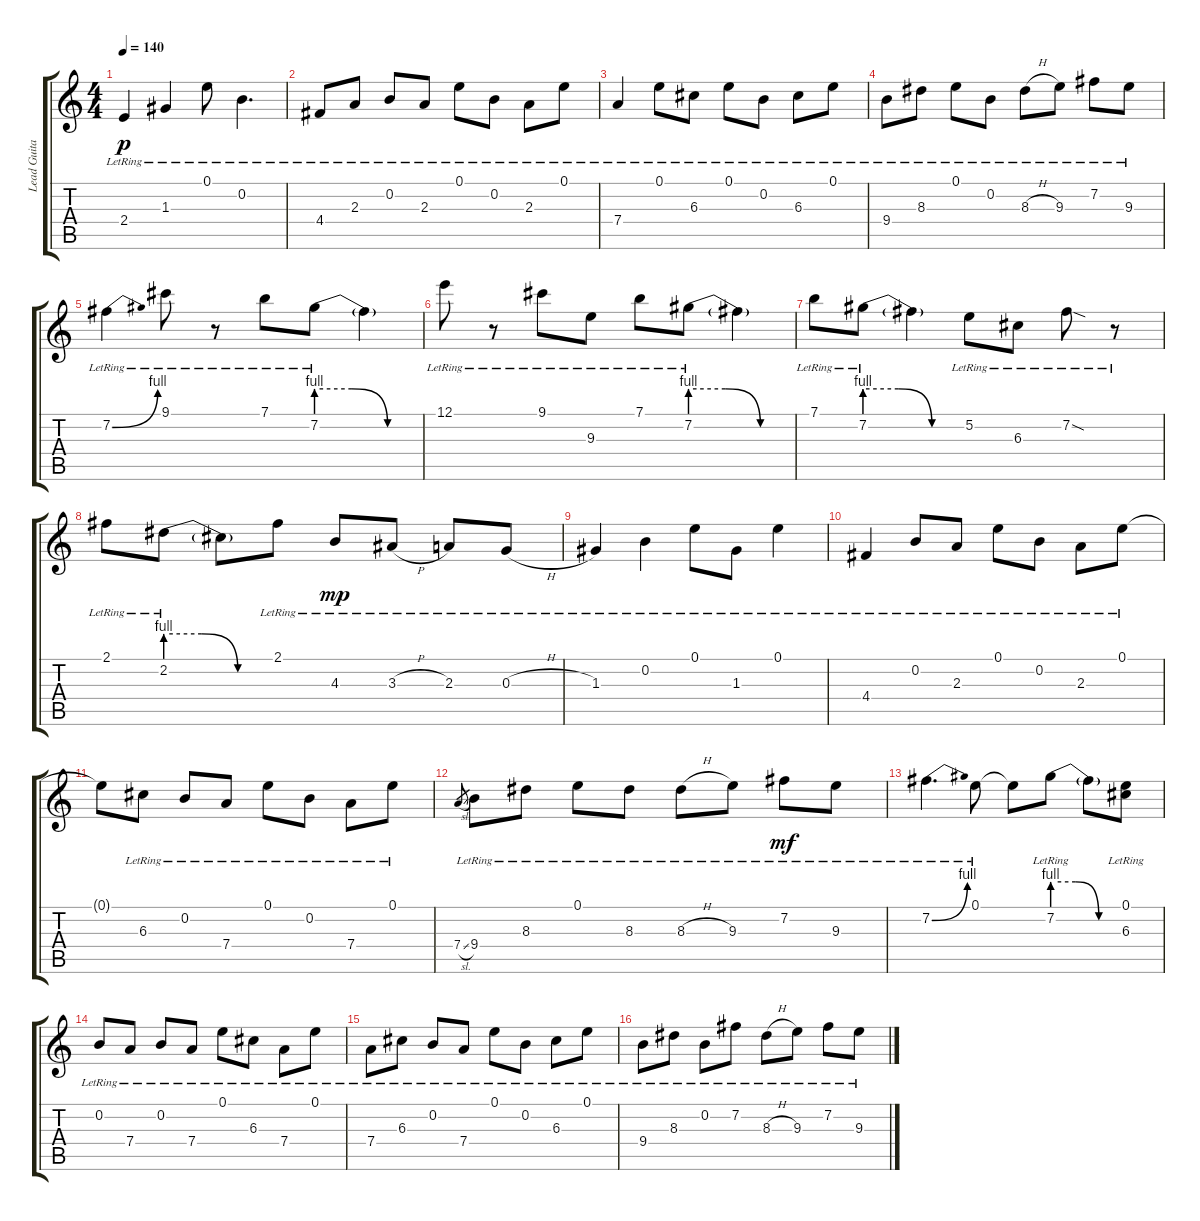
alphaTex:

\track ("Lead Guitar" "Lead Guita") {instrument electricguitarclean}
\staff {score tabs}
\tuning (E4 B3 G3 D3 A2 E2) {hide}
\ts (4 4)
\tempo 140
\clef g2
\ks c
2.4{lr}.4{dy p} 1.3{lr}.4 0.1{lr}.8 0.2{lr}.4{d} |
4.4{lr}.8 2.3{lr}.8 0.2{lr}.8 2.3{lr}.8 0.1{lr}.8 0.2{lr}.8 2.3{lr}.8 0.1{lr}.8 |
7.4{lr}.4 0.1{lr}.8 6.3{lr}.8 0.1{lr}.8 0.2{lr}.8 6.3{lr}.8 0.1{lr}.8 |
9.4{lr}.8 8.3{lr}.8 0.1{lr}.8 0.2{lr}.8 8.3{h lr}.8 9.3{lr}.8 7.2{lr}.8 9.3{lr}.8 |
7.2{be (bend 0 0 60 4) lr}.4 9.1{lr}.8 r.8 7.1{lr}.8 7.2{be (custom 0 4 20 4 40 0 60 0) lr}.8 7.2{t}.4 |
12.1{lr}.8 r.8 9.1{lr}.8 9.3{lr}.8 7.1{lr}.8 7.2{be (custom 0 4 20 4 40 0 60 0) lr}.8 7.2{t}.4 |
7.1{lr}.8 7.2{be (custom 0 4 20 4 40 0 60 0) lr}.8 7.2{t}.4 5.2{lr}.8 6.3{lr}.8 7.2{sod lr}.8 r.8 |
2.1{lr}.8 2.2{be (custom 0 4 20 4 40 0 60 0) lr}.8 2.2{t}.8 2.1{lr}.8 4.3{lr}.8{dy mp} 3.3{h lr}.8 2.3{lr}.8 0.3{h lr}.8 |
1.3{lr}.4 0.2{lr}.4 0.1{lr}.8 1.3{lr}.8 0.1{lr}.4 |
4.4{lr}.4 0.2{lr}.8 2.3{lr}.8 0.1{lr}.8 0.2{lr}.8 2.3{lr}.8 0.1{lr}.8 |
0.1{t}.8 6.3{lr}.8 0.2{lr}.8 7.4{lr}.8 0.1{lr}.8 0.2{lr}.8 7.4{lr}.8 0.1{lr}.8 |
7.4{sl}.8{gr} 9.4{lr}.8 8.3{lr}.8 0.1{lr}.8 8.3{lr}.8 8.3{h lr}.8 9.3{lr}.8 7.2{lr}.8{dy mf} 9.3{lr}.8 |
7.2{be (bend 0 0 60 4) lr}.4{d} 0.1{lr}.8 0.1{t}.8 7.2{be (custom 0 4 20 4 40 0 60 0) lr}.8 7.2{t}.8 (0.1{lr} 6.3{lr}).8 |
0.2{lr}.8 7.4{lr}.8 0.2{lr}.8 7.4{lr}.8 0.1{lr}.8 6.3{lr}.8 7.4{lr}.8 0.1{lr}.8 |
7.4{lr}.8 6.3{lr}.8 0.2{lr}.8 7.4{lr}.8 0.1{lr}.8 0.2{lr}.8 6.3{lr}.8 0.1{lr}.8 |
9.4{lr}.8 8.3{lr}.8 0.2{lr}.8 7.2{lr}.8 8.3{h lr}.8 9.3{lr}.8 7.2{lr}.8 9.3{lr}.8
